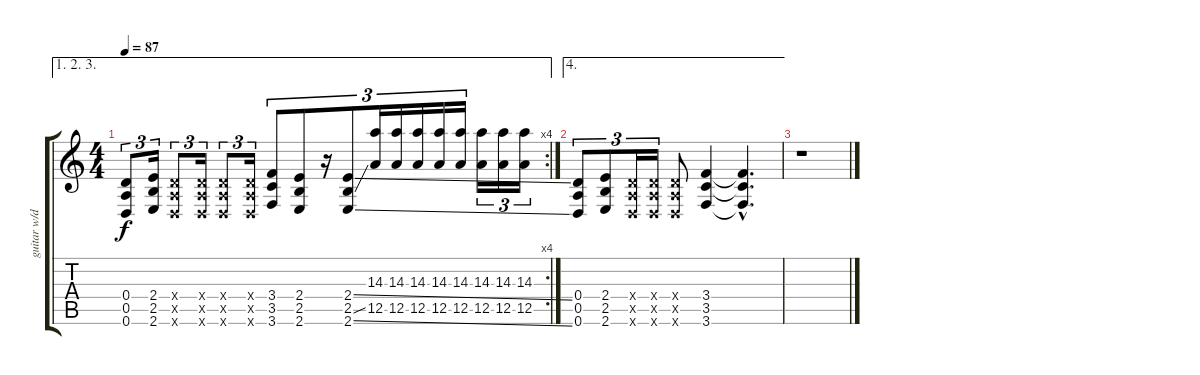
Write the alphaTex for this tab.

\track ("guitar w/dist" "guitar w/d") {instrument distortionguitar}
\staff {score tabs}
\tuning (E4 B3 G3 D3 A2 D2) {hide}
\ae (1 2 3)
\rc 4
\ts (4 4)
\tempo 87
\clef g2
\ks c
(0.4 0.5 0.6).8{tu (3 2) dy f} (2.4 2.5 2.6).16{tu (3 2)} (0.4{x} 0.5{x} 0.6{x}).8{tu (3 2)} (0.4{x} 0.5{x} 0.6{x}).16{tu (3 2)} (0.4{x} 0.5{x} 0.6{x}).8{tu (3 2)} (0.4{x} 0.5{x} 0.6{x}).16{tu (3 2)} (3.4 3.5 3.6).8{tu (3 2)} (2.4 2.5 2.6).8{tu (3 2)} r.16{tu (3 2)} (2.4{ss} 2.5{ss} 2.6{ss}).8{tu (3 2)} (14.3 12.5).16{tu (3 2)} (14.3 12.5).16{tu (3 2)} (14.3 12.5).16{tu (3 2)} (14.3 12.5).16{tu (3 2)} (14.3 12.5).16{tu (3 2)} (14.3 12.5).16{tu (3 2)} (14.3 12.5).16{tu (3 2)} (14.3 12.5).16{tu (3 2)} |
\ae 4
(0.4 0.5 0.6).8{tu (3 2)} (2.4 2.5 2.6).8{tu (3 2)} (0.4{x} 0.5{x} 0.6{x}).16{tu (3 2)} (0.4{x} 0.5{x} 0.6{x}).16{tu (3 2)} (0.4{x} 0.5{x} 0.6{x}).8 (3.4 3.5 3.6).4 (3.4{hac t} 3.5{hac t} 3.6{hac t}).4{d} |
r.1
